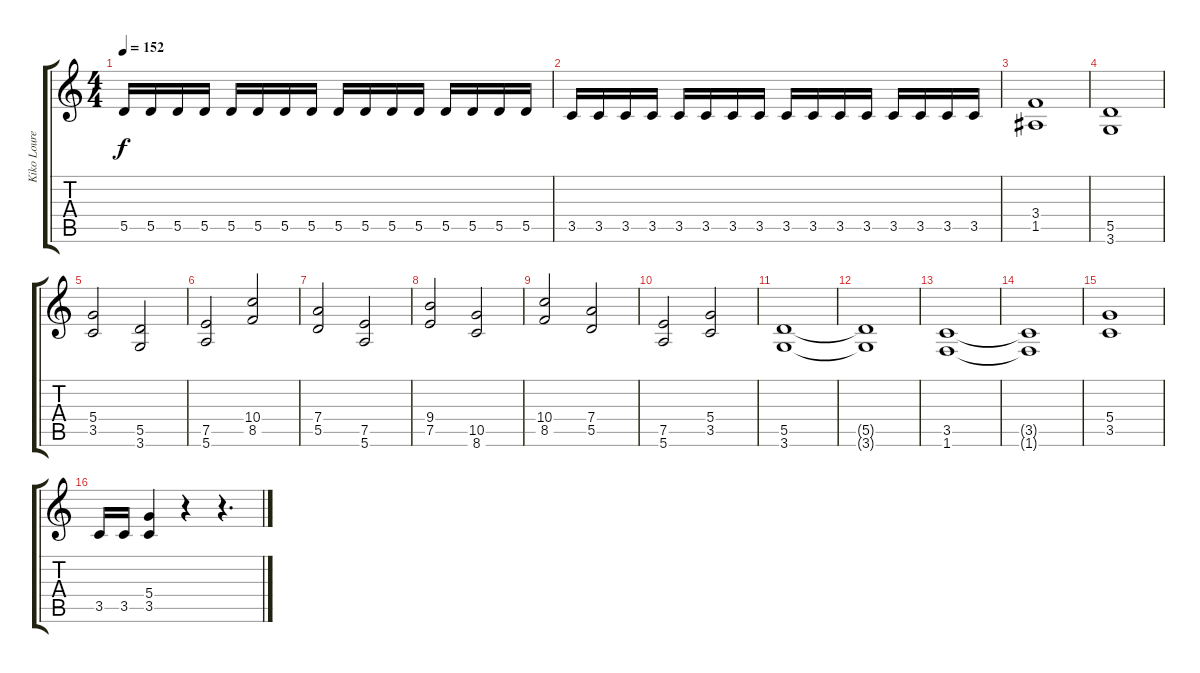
\track ("Kiko Loureiro" "Kiko Loure") {instrument overdrivenguitar}
\staff {score tabs}
\tuning (E4 B3 G3 D3 A2 E2) {hide}
\ts (4 4)
\tempo 152
\clef g2
\ks c
5.5.16{dy f} 5.5.16 5.5.16 5.5.16 5.5.16 5.5.16 5.5.16 5.5.16 5.5.16 5.5.16 5.5.16 5.5.16 5.5.16 5.5.16 5.5.16 5.5.16 |
3.5.16 3.5.16 3.5.16 3.5.16 3.5.16 3.5.16 3.5.16 3.5.16 3.5.16 3.5.16 3.5.16 3.5.16 3.5.16 3.5.16 3.5.16 3.5.16 |
(3.4 1.5).1 |
(5.5 3.6).1 |
(5.4 3.5).2 (5.5 3.6).2 |
(7.5 5.6).2 (10.4 8.5).2 |
(7.4 5.5).2 (7.5 5.6).2 |
(9.4 7.5).2 (10.5 8.6).2 |
(10.4 8.5).2 (7.4 5.5).2 |
(7.5 5.6).2 (5.4 3.5).2 |
(5.5 3.6).1 |
(5.5{t} 3.6{t}).1 |
(3.5 1.6).1 |
(3.5{t} 1.6{t}).1 |
(5.4 3.5).1 |
3.5.16 3.5.16 (5.4 3.5).4 r.4 r.4{d}
